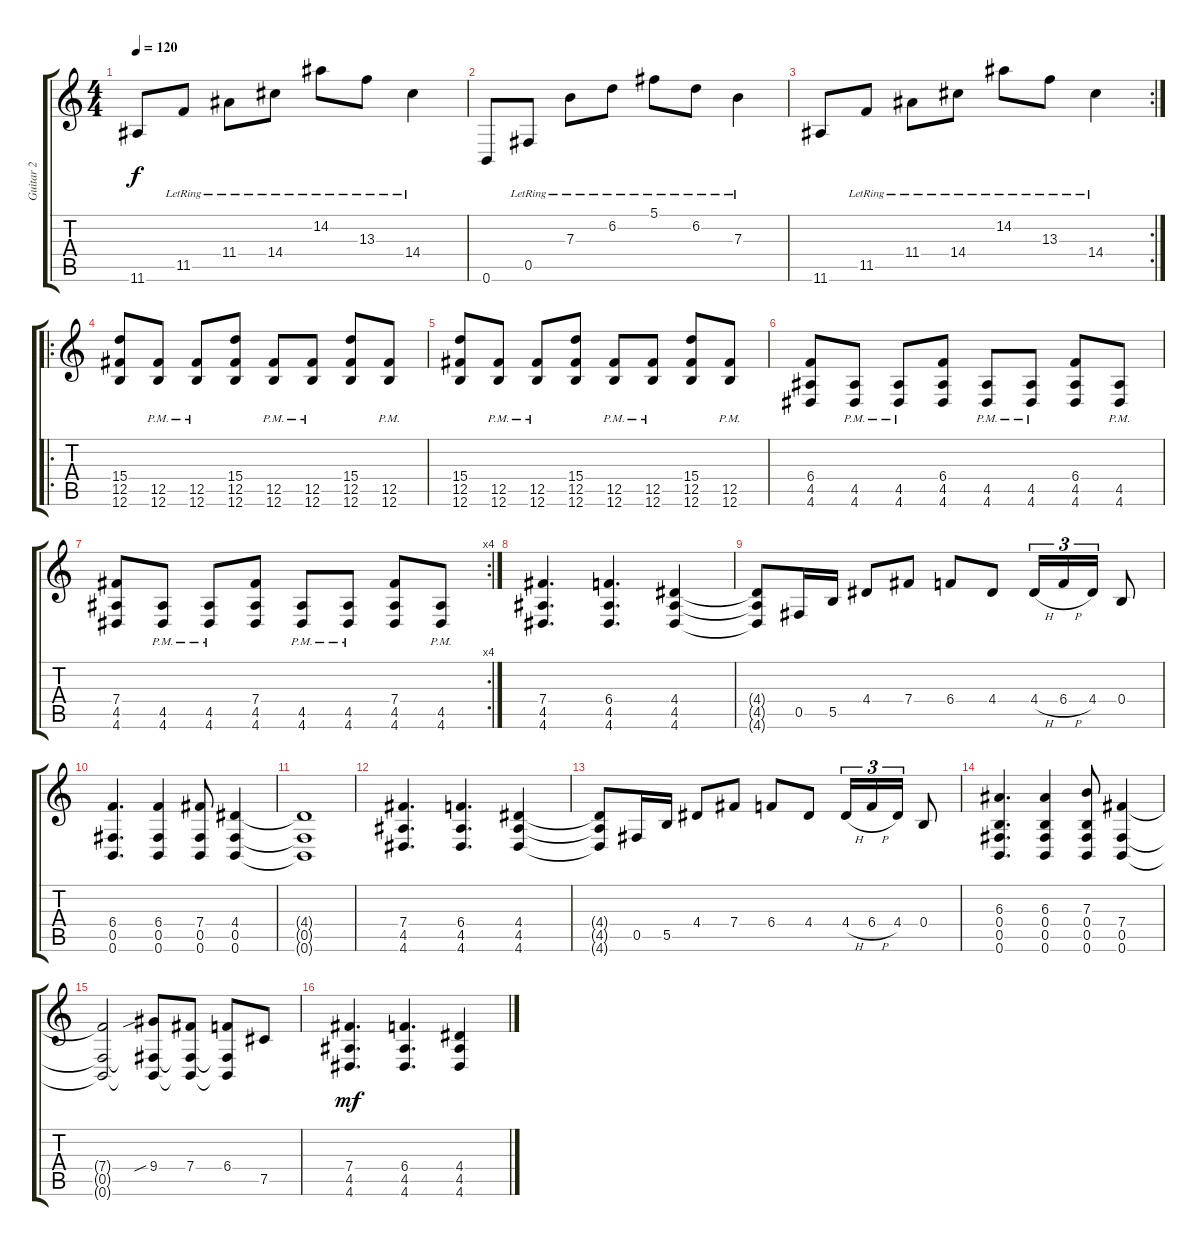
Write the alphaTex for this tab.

\track ("Guitar 2" "Guitar 2") {instrument distortionguitar}
\staff {score tabs}
\tuning (Db4 Ab3 E3 B2 Gb2 B1) {hide}
\ts (4 4)
\tempo 120
\clef g2
\ks c
11.6.8{dy f} 11.5{lr}.8 11.4{lr}.8 14.4{lr}.8 14.2{lr}.8 13.3{lr}.8 14.4{lr}.4 |
0.6.8 0.5{lr}.8 7.3{lr}.8 6.2{lr}.8 5.1{lr}.8 6.2{lr}.8 7.3{lr}.4 |
\rc 2
11.6.8 11.5{lr}.8 11.4{lr}.8 14.4{lr}.8 14.2{lr}.8 13.3{lr}.8 14.4{lr}.4 |
\ro
(15.4 12.5 12.6).8 (12.5{pm} 12.6{pm}).8 (12.5{pm} 12.6{pm}).8 (15.4 12.5 12.6).8 (12.5{pm} 12.6{pm}).8 (12.5{pm} 12.6{pm}).8 (15.4 12.5 12.6).8 (12.5{pm} 12.6{pm}).8 |
(15.4 12.5 12.6).8 (12.5{pm} 12.6{pm}).8 (12.5{pm} 12.6{pm}).8 (15.4 12.5 12.6).8 (12.5{pm} 12.6{pm}).8 (12.5{pm} 12.6{pm}).8 (15.4 12.5 12.6).8 (12.5{pm} 12.6{pm}).8 |
(6.4 4.5 4.6).8 (4.5{pm} 4.6{pm}).8 (4.5{pm} 4.6{pm}).8 (6.4 4.5 4.6).8 (4.5{pm} 4.6{pm}).8 (4.5{pm} 4.6{pm}).8 (6.4 4.5 4.6).8 (4.5{pm} 4.6{pm}).8 |
\rc 4
(7.4 4.5 4.6).8 (4.5{pm} 4.6{pm}).8 (4.5{pm} 4.6{pm}).8 (7.4 4.5 4.6).8 (4.5{pm} 4.6{pm}).8 (4.5{pm} 4.6{pm}).8 (7.4 4.5 4.6).8 (4.5{pm} 4.6{pm}).8 |
(7.4 4.5 4.6).4{d} (6.4 4.5 4.6).4{d} (4.4 4.5 4.6).4 |
(4.4{t} 4.5{t} 4.6{t}).8 0.5.16 5.5.16 4.4.8 7.4.8 6.4.8 4.4.8 4.4{h}.16{tu (3 2)} 6.4{h}.16{tu (3 2)} 4.4.16{tu (3 2)} 0.4.8 |
(6.4 0.5 0.6).4{d} (6.4 0.5 0.6).4 (7.4 0.5 0.6).8 (4.4 0.5 0.6).4 |
(4.4{t} 0.5{t} 0.6{t}).1 |
(7.4 4.5 4.6).4{d} (6.4 4.5 4.6).4{d} (4.4 4.5 4.6).4 |
(4.4{t} 4.5{t} 4.6{t}).8 0.5.16 5.5.16 4.4.8 7.4.8 6.4.8 4.4.8 4.4{h}.16{tu (3 2)} 6.4{h}.16{tu (3 2)} 4.4.16{tu (3 2)} 0.4.8 |
(6.3 0.4 0.5 0.6).4{d} (6.3 0.4 0.5 0.6).4 (7.3 0.4 0.5 0.6).8 (7.4 0.5 0.6).4 |
(7.4{t} 0.5{t} 0.6{t}).2 (9.4{sib} 0.5{t} 0.6{t}).8 (7.4 0.5{t} 0.6{t}).8 (6.4 0.5{t} 0.6{t}).8 7.5.8 |
(7.4 4.5 4.6).4{d dy mf} (6.4 4.5 4.6).4{d} (4.4 4.5 4.6).4
